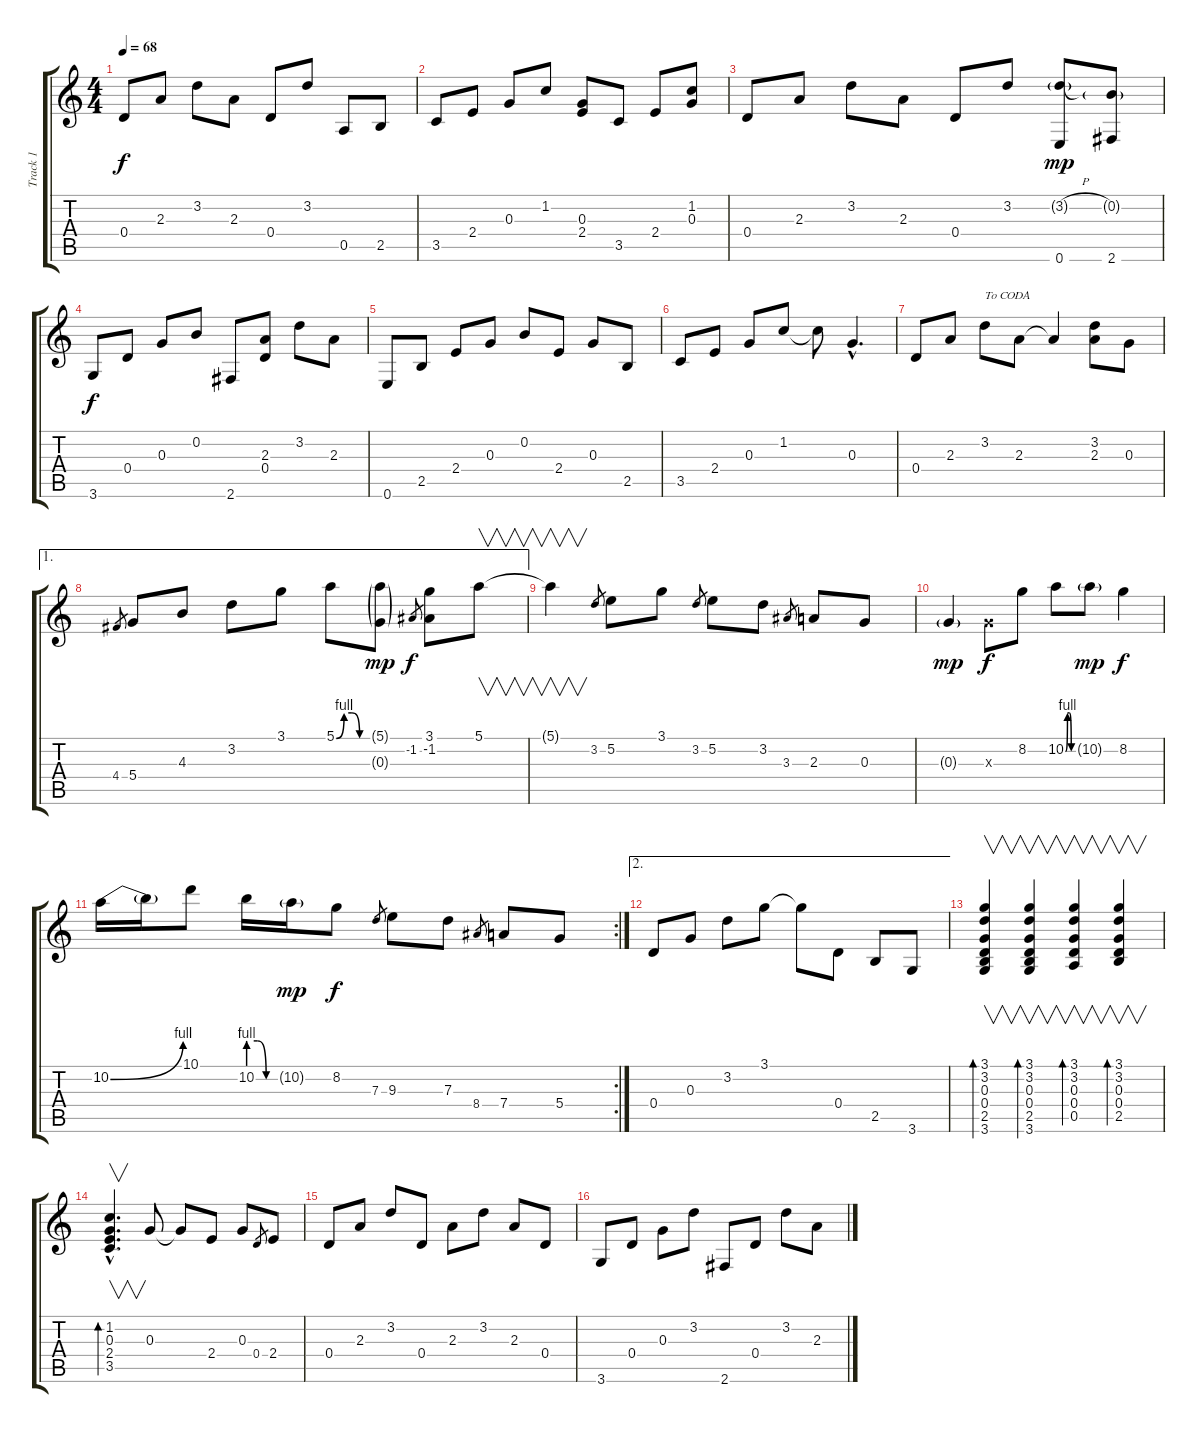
\track ("Track 1" "Track 1") {instrument electricguitarclean}
\staff {score tabs}
\tuning (E4 B3 G3 D3 A2 E2) {hide}
\ts (4 4)
\tempo 68
\clef g2
\ks c
0.4.8{dy f} 2.3.8 3.2.8 2.3.8 0.4.8 3.2.8 0.5.8 2.5.8 |
3.5.8 2.4.8 0.3.8 1.2.8 (0.3 2.4).8 3.5.8 2.4.8 (1.2 0.3).8 |
0.4.8 2.3.8 3.2.8 2.3.8 0.4.8 3.2.8 (3.2{h g} 0.6).8{dy mp} (0.2{g} 2.6).8 |
3.6.8{dy f} 0.4.8 0.3.8 0.2.8 2.6.8 (2.3 0.4).8 3.2.8 2.3.8 |
0.6.8 2.5.8 2.4.8 0.3.8 0.2.8 2.4.8 0.3.8 2.5.8 |
3.5.8 2.4.8 0.3.8 1.2.8 1.2{t}.8 0.3{hac}.4{d} |
0.4.8 2.3.8 3.2.8{txt "To CODA"} 2.3.8 2.3{t}.4 (3.2 2.3).8 0.3.8 |
\ae 1
4.4.8{gr} 5.4.8 4.3.8 3.2.8 3.1.8 5.1{be (custom 0 0 15 4 30 4 45 0 60 0)}.8 (5.1{g} 0.3{g}).8{dy mp} -1.2.8{gr dy f} (3.1 -1.2).8 5.1.8{v} |
5.1{t}.4{v} 3.2.8{gr} 5.2.8 3.1.8 3.2.8{gr} 5.2.8 3.2.8 3.3.8{gr} 2.3.8 0.3.8 |
0.3{g}.4{dy mp} 0.3{x}.8{dy f} 8.2.8 10.2{be (custom 0 0 15 4 30 4 45 0 60 0)}.8 10.2{g}.8{dy mp} 8.2.4{dy f} |
\rc 2
10.2{be (bend 0 0 60 4)}.16 10.2{t}.16 10.1.8 10.2{be (custom 0 4 20 4 40 0 60 0)}.16 10.2{g}.16{dy mp} 8.2.8{dy f} 7.3.8{gr} 9.3.8 7.3.8 8.4.8{gr} 7.4.8 5.4.8 |
\ae 2
0.4.8 0.3.8 3.2.8 3.1.8 3.1{t}.8 0.4.8 2.5.8 3.6.8 |
(3.1 3.2 0.3 0.4 2.5 3.6).4{v bd 60} (3.1 3.2 0.3 0.4 2.5 3.6).4{v bd 60} (3.1 3.2 0.3 0.4 0.5).4{v bd 60} (3.1 3.2 0.3 0.4 2.5).4{v bd 60} |
(1.2{hac} 0.3{hac} 2.4{hac} 3.5{hac}).4{v d bd 60} 0.3.8 0.3{t}.8 2.4.8 0.3.8 0.4.8{gr} 2.4.8 |
0.4.8 2.3.8 3.2.8 0.4.8 2.3.8 3.2.8 2.3.8 0.4.8 |
3.6.8 0.4.8 0.3.8 3.2.8 2.6.8 0.4.8 3.2.8 2.3.8
